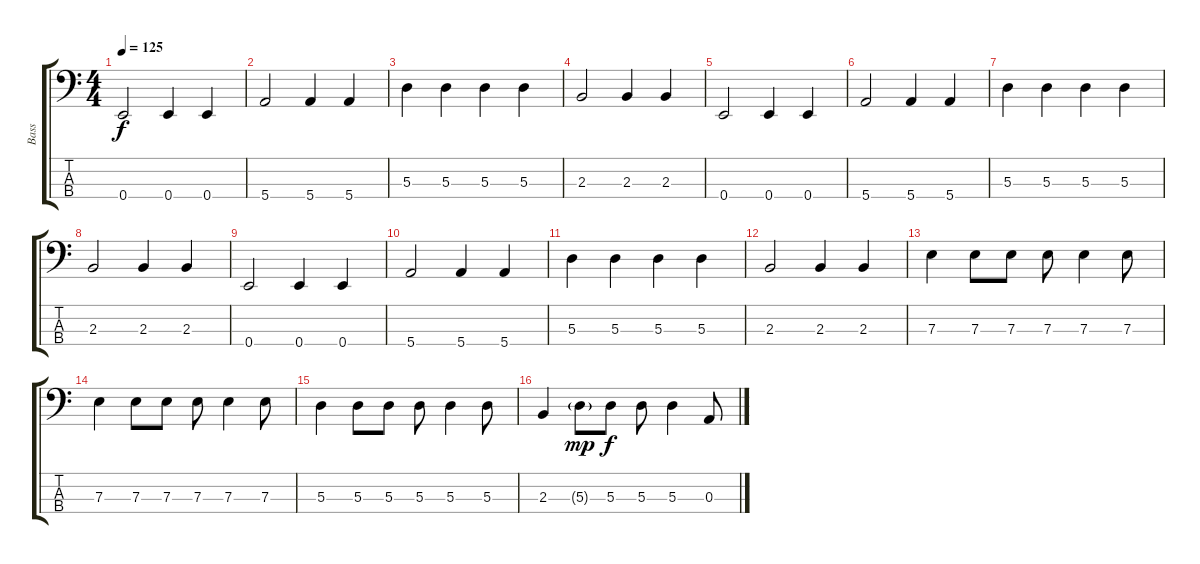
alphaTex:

\track ("Bass" "Bass") {instrument electricbassfinger}
\staff {score tabs}
\tuning (G2 D2 A1 E1) {hide}
\ts (4 4)
\tempo 125
\clef f4
\ks c
0.4.2{dy f} 0.4.4 0.4.4 |
5.4.2 5.4.4 5.4.4 |
5.3.4 5.3.4 5.3.4 5.3.4 |
2.3.2 2.3.4 2.3.4 |
0.4.2 0.4.4 0.4.4 |
5.4.2 5.4.4 5.4.4 |
5.3.4 5.3.4 5.3.4 5.3.4 |
2.3.2 2.3.4 2.3.4 |
0.4.2 0.4.4 0.4.4 |
5.4.2 5.4.4 5.4.4 |
5.3.4 5.3.4 5.3.4 5.3.4 |
2.3.2 2.3.4 2.3.4 |
7.3.4 7.3.8 7.3.8 7.3.8 7.3.4 7.3.8 |
7.3.4 7.3.8 7.3.8 7.3.8 7.3.4 7.3.8 |
5.3.4 5.3.8 5.3.8 5.3.8 5.3.4 5.3.8 |
2.3.4 5.3{g}.8{dy mp} 5.3.8{dy f} 5.3.8 5.3.4 0.3.8
